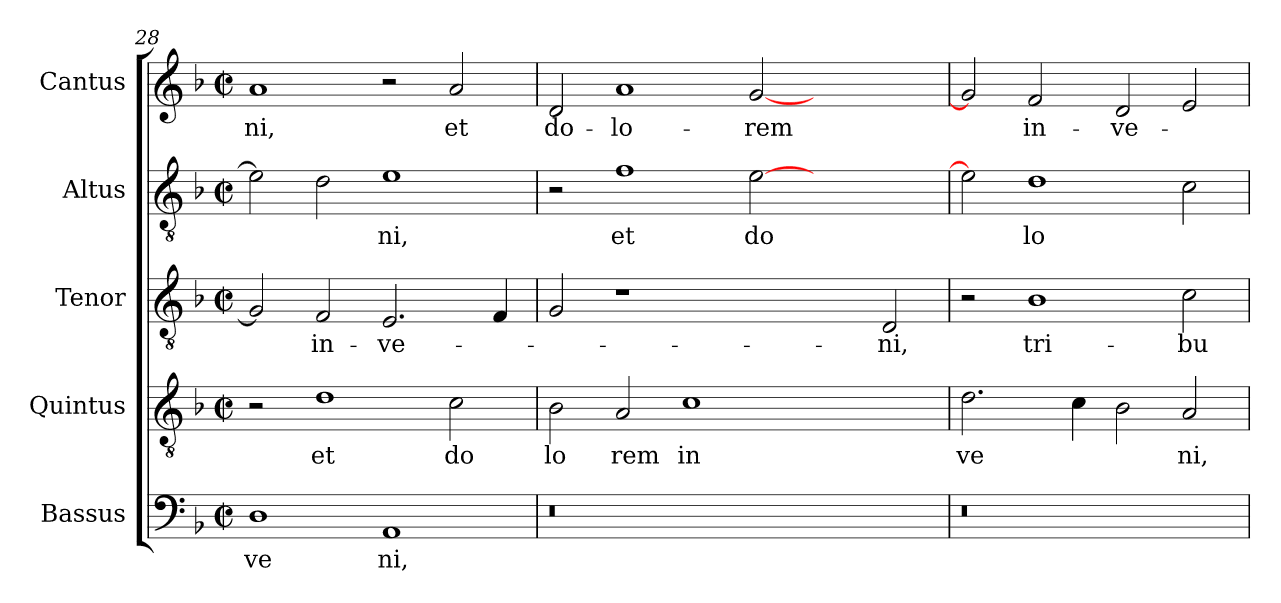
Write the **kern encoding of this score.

**kern	**text	**kern	**text	**kern	**text	**kern	**text	**kern	**text
*part5	*part5	*part4	*part4	*part3	*part3	*part2	*part2	*part1	*part1
*staff5	*staff5	*staff4	*staff4	*staff3	*staff3	*staff2	*staff2	*staff1	*staff1
*I"Bassus	*	*I"Quintus	*	*I"Tenor	*	*I"Altus	*	*I"Cantus	*
*clefF4	*	*clefGv2	*	*clefGv2	*	*clefGv2	*	*clefG2	*
*k[b-]	*	*k[b-]	*	*k[b-]	*	*k[b-]	*	*k[b-]	*
*F:	*	*F:	*	*F:	*	*F:	*	*F:	*
*M2/2	*	*M2/2	*	*M2/2	*	*M2/2	*	*M2/2	*
*met(c|)	*	*met(c|)	*	*met(c|)	*	*met(c|)	*	*met(c|)	*
=28	=28	=28	=28	=28	=28	=28	=28	=28	=28
!	!LO:LY:b:cj	!	!	!	!	!	!	!	!LO:LY:b:cj
1D	ve	2r	.	2G/]	.	2e\]	.	1a	-ni,
!	!	!	!LO:LY:b:cj	!	!LO:LY:b:cj	!	!	!	!
.	.	1d	et	2F/	in-	2d\	.	.	.
!	!LO:LY:b:cj	!	!	!	!LO:LY:b:cj	!	!LO:LY:b:cj	!	!
1AA	ni,	.	.	2.E/	-ve-	1e	ni,	2r	.
!	!	!	!LO:LY:b:cj	!	!	!	!	!	!LO:LY:b:cj
.	.	2c\	do	.	.	.	.	2a/	et
.	.	.	.	4F/	.	.	.	.	.
=29	=29	=29	=29	=29	=29	=29	=29	=29	=29
!	!	!	!LO:LY:b:cj	!	!	!	!	!	!LO:LY:b:cj
0r	.	2B-\	lo	2G/	.	2r	.	2d/	do-
!	!	!	!LO:LY:b:cj	!LO:N:vis=1	!	!	!LO:LY:b:cj	!	!LO:LY:b:cj
.	.	2A/	rem	0r	.	1f	et	1a	-lo-
!	!	!	!LO:LY:b:cj	!	!	!	!	!	!
.	.	1c	in	.	.	.	.	.	.
!	!	!	!	!	!	!	!LO:LY:b:cj	!	!LO:LY:b
.	.	.	.	.	.	[>2e\	do	[<2g/	-rem
1ryy	.	1ryy	.	.	.	1ryy	.	1ryy	.
!	!	!	!	!	!LO:LY:b:cj	!	!	!	!
.	.	.	.	2D/	-ni,	.	.	.	.
=30	=30	=30	=30	=30	=30	=30	=30	=30	=30
!	!	!	!LO:LY:b:cj	!	!	!	!	!	!
0r	.	2.d\	ve	2r	.	2e\]	.	2g/]	.
!	!	!	!	!	!LO:LY:b:cj	!	!LO:LY:b:cj	!	!LO:LY:b:cj
.	.	.	.	1B-	tri-	1d	lo	2f/	in-
.	.	4c\	.	.	.	.	.	.	.
!	!	!	!	!	!	!	!	!	!LO:LY:b:cj
.	.	2B-\	.	.	.	.	.	2d/	-ve-
!	!	!	!LO:LY:b:cj	!	!LO:LY:b:cj	!	!	!	!
.	.	2A/	ni,	2c\	-bu-	2c\	.	2e/	.
=	=	=	=	=	=	=	=	=	=
*-	*-	*-	*-	*-	*-	*-	*-	*-	*-
